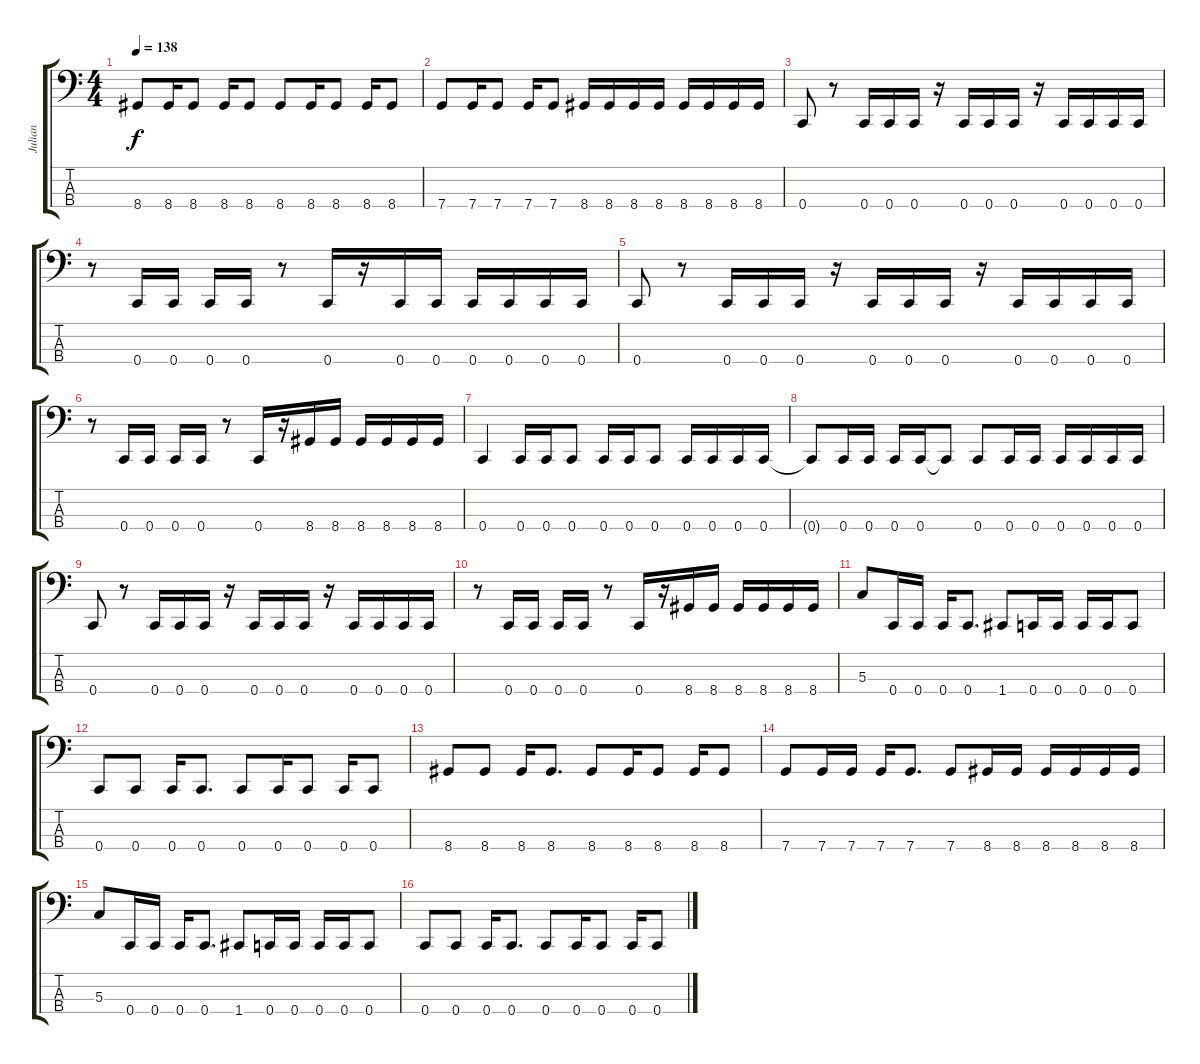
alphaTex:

\track ("Julian" "Julian") {instrument electricbasspick}
\staff {score tabs}
\tuning (F2 C2 G1 C1) {hide}
\ts (4 4)
\tempo 138
\clef f4
\ks c
8.4.8{dy f} 8.4.16 8.4.8 8.4.16 8.4.8 8.4.8 8.4.16 8.4.8 8.4.16 8.4.8 |
7.4.8 7.4.16 7.4.8 7.4.16 7.4.8 8.4.16 8.4.16 8.4.16 8.4.16 8.4.16 8.4.16 8.4.16 8.4.16 |
0.4.8 r.8 0.4.16 0.4.16 0.4.16 r.16 0.4.16 0.4.16 0.4.16 r.16 0.4.16 0.4.16 0.4.16 0.4.16 |
r.8 0.4.16 0.4.16 0.4.16 0.4.16 r.8 0.4.16 r.16 0.4.16 0.4.16 0.4.16 0.4.16 0.4.16 0.4.16 |
0.4.8 r.8 0.4.16 0.4.16 0.4.16 r.16 0.4.16 0.4.16 0.4.16 r.16 0.4.16 0.4.16 0.4.16 0.4.16 |
r.8 0.4.16 0.4.16 0.4.16 0.4.16 r.8 0.4.16 r.16 8.4.16 8.4.16 8.4.16 8.4.16 8.4.16 8.4.16 |
0.4.4 0.4.16 0.4.16 0.4.8 0.4.16 0.4.16 0.4.8 0.4.16 0.4.16 0.4.16 0.4.16 |
0.4{t}.8 0.4.16 0.4.16 0.4.16 0.4.16 0.4{t}.8 0.4.8 0.4.16 0.4.16 0.4.16 0.4.16 0.4.16 0.4.16 |
0.4.8 r.8 0.4.16 0.4.16 0.4.16 r.16 0.4.16 0.4.16 0.4.16 r.16 0.4.16 0.4.16 0.4.16 0.4.16 |
r.8 0.4.16 0.4.16 0.4.16 0.4.16 r.8 0.4.16 r.16 8.4.16 8.4.16 8.4.16 8.4.16 8.4.16 8.4.16 |
5.3.8 0.4.16 0.4.16 0.4.16 0.4.8{d} 1.4.8 0.4.16 0.4.16 0.4.16 0.4.16 0.4.8 |
0.4.8 0.4.8 0.4.16 0.4.8{d} 0.4.8 0.4.16 0.4.8 0.4.16 0.4.8 |
8.4.8 8.4.8 8.4.16 8.4.8{d} 8.4.8 8.4.16 8.4.8 8.4.16 8.4.8 |
7.4.8 7.4.16 7.4.16 7.4.16 7.4.8{d} 7.4.8 8.4.16 8.4.16 8.4.16 8.4.16 8.4.16 8.4.16 |
5.3.8 0.4.16 0.4.16 0.4.16 0.4.8{d} 1.4.8 0.4.16 0.4.16 0.4.16 0.4.16 0.4.8 |
0.4.8 0.4.8 0.4.16 0.4.8{d} 0.4.8 0.4.16 0.4.8 0.4.16 0.4.8
